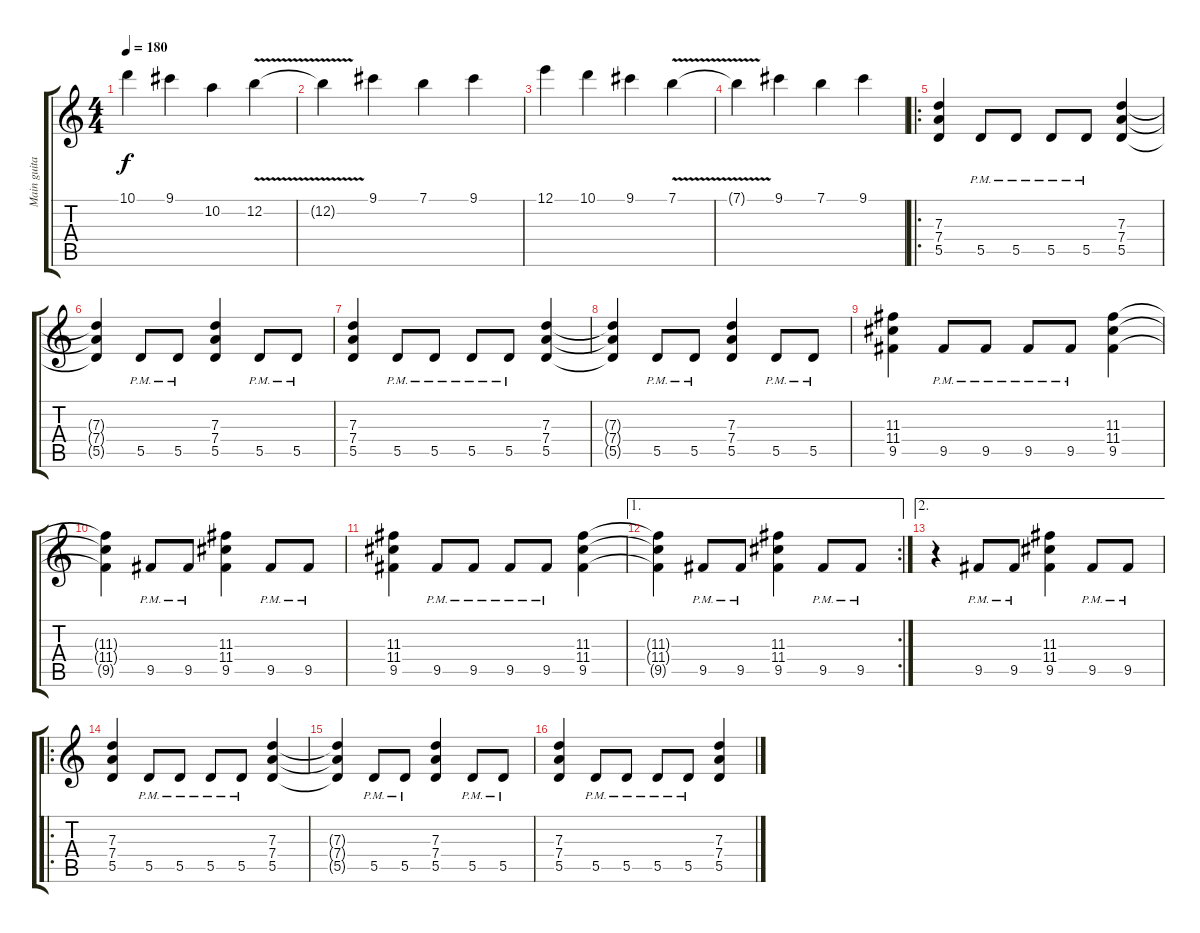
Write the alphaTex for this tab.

\track ("Main guitar" "Main guita") {instrument distortionguitar}
\staff {score tabs}
\tuning (E4 B3 G3 D3 A2 E2) {hide}
\ts (4 4)
\tempo 180
\clef g2
\ks c
10.1.4{dy f volume 13 instrument distortionguitar} 9.1.4 10.2.4 12.2{v}.4 |
12.2{t}.4 9.1.4 7.1.4 9.1.4 |
12.1.4 10.1.4 9.1.4 7.1{v}.4 |
7.1{t}.4 9.1.4 7.1.4 9.1.4 |
\ro
(7.3 7.4 5.5).4 5.5{pm}.8 5.5{pm}.8 5.5{pm}.8 5.5{pm}.8 (7.3 7.4 5.5).4 |
(7.3{t} 7.4{t} 5.5{t}).4 5.5{pm}.8 5.5{pm}.8 (7.3 7.4 5.5).4 5.5{pm}.8 5.5{pm}.8 |
(7.3 7.4 5.5).4 5.5{pm}.8 5.5{pm}.8 5.5{pm}.8 5.5{pm}.8 (7.3 7.4 5.5).4 |
(7.3{t} 7.4{t} 5.5{t}).4 5.5{pm}.8 5.5{pm}.8 (7.3 7.4 5.5).4 5.5{pm}.8 5.5{pm}.8 |
(11.3 11.4 9.5).4 9.5{pm}.8 9.5{pm}.8 9.5{pm}.8 9.5{pm}.8 (11.3 11.4 9.5).4 |
(11.3{t} 11.4{t} 9.5{t}).4 9.5{pm}.8 9.5{pm}.8 (11.3 11.4 9.5).4 9.5{pm}.8 9.5{pm}.8 |
(11.3 11.4 9.5).4 9.5{pm}.8 9.5{pm}.8 9.5{pm}.8 9.5{pm}.8 (11.3 11.4 9.5).4 |
\ae 1
\rc 2
(11.3{t} 11.4{t} 9.5{t}).4 9.5{pm}.8 9.5{pm}.8 (11.3 11.4 9.5).4 9.5{pm}.8 9.5{pm}.8 |
\ae 2
r.4 9.5{pm}.8 9.5{pm}.8 (11.3 11.4 9.5).4 9.5{pm}.8 9.5{pm}.8 |
\ro
(7.3 7.4 5.5).4 5.5{pm}.8 5.5{pm}.8 5.5{pm}.8 5.5{pm}.8 (7.3 7.4 5.5).4 |
(7.3{t} 7.4{t} 5.5{t}).4 5.5{pm}.8 5.5{pm}.8 (7.3 7.4 5.5).4 5.5{pm}.8 5.5{pm}.8 |
(7.3 7.4 5.5).4 5.5{pm}.8 5.5{pm}.8 5.5{pm}.8 5.5{pm}.8 (7.3 7.4 5.5).4
